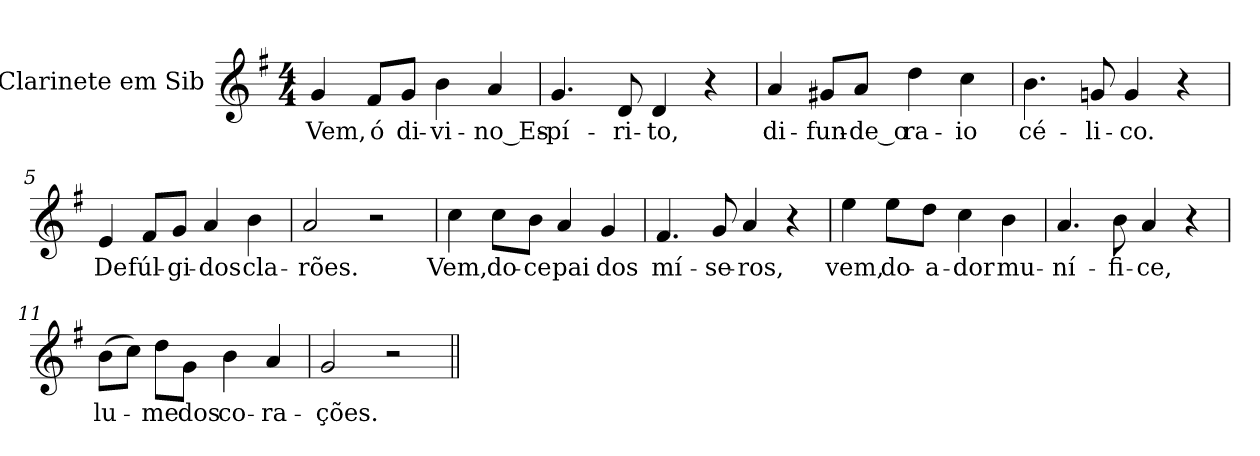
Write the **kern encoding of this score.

**kern	**text
*part1	*part1
*staff1	*staff1
*I"Clarinete em Sib	*
*I'Cl.	*
!!LO:PB:g=z
*clefG2	*
*ITrd1c2	*
*k[b-]	*
*F:	*
*M4/4	*
*MM86	*
=1	=1
!	!LO:LY:b:color=#000000
4fi/	Vem,
!	!LO:LY:b:color=#000000
8ei/L	ó
!	!LO:LY:b:color=#000000
8fi/J	di-
!	!LO:LY:b:color=#000000
4ai\	-vi-
!	!LO:LY:b:color=#000000
4gi/	-no_Es-
=2	=2
!	!LO:LY:b:color=#000000
4.fi/	-pí-
!	!LO:LY:b:color=#000000
8ci/	-ri-
!	!LO:LY:b:color=#000000
4ci/	-to,
4r	.
=3	=3
!	!LO:LY:b:color=#000000
4gi/	di-
!	!LO:LY:b:color=#000000
8f#Xi/L	-fun-
!	!LO:LY:b:color=#000000
8gi/J	-de_o
!	!LO:LY:b:color=#000000
4cci\	ra-
!	!LO:LY:b:color=#000000
4b-i\	-io
=4	=4
!	!LO:LY:b:color=#000000
4.ai\	cé-
!	!LO:LY:b:color=#000000
8fni/	-li-
!	!LO:LY:b:color=#000000
4fi/	-co.
4r	.
=5	=5
!	!LO:LY:b:color=#000000
4di/	De
!	!LO:LY:b:color=#000000
8ei/L	fúl-
!	!LO:LY:b:color=#000000
8fi/J	-gi-
!	!LO:LY:b:color=#000000
4gi/	-dos
!	!LO:LY:b:color=#000000
4ai\	cla-
!!LO:LB:g=z
=6	=6
!	!LO:LY:b:color=#000000
2gi/	-rões.
2r	.
=7	=7
!	!LO:LY:b:color=#000000
4b-i\	Vem,
!	!LO:LY:b:color=#000000
8b-i\L	do-
!	!LO:LY:b:color=#000000
8ai\J	-ce
!	!LO:LY:b:color=#000000
4gi/	pai
!	!LO:LY:b:color=#000000
4fi/	dos
=8	=8
!	!LO:LY:b:color=#000000
4.ei/	mí-
!	!LO:LY:b:color=#000000
8fi/	-se-
!	!LO:LY:b:color=#000000
4gi/	-ros,
4r	.
=9	=9
!	!LO:LY:b:color=#000000
4ddi\	vem,
!	!LO:LY:b:color=#000000
8ddi\L	do-
!	!LO:LY:b:color=#000000
8cci\J	-a-
!	!LO:LY:b:color=#000000
4b-i\	-dor
!	!LO:LY:b:color=#000000
4ai\	mu-
=10	=10
!	!LO:LY:b:color=#000000
4.gi/	-ní-
!	!LO:LY:b:color=#000000
8ai\	-fi-
!	!LO:LY:b:color=#000000
4gi/	-ce,
4r	.
!!LO:LB:g=z
=11	=11
!	!LO:LY:b:color=#000000
(8ai\L	lu-
8b-i\J)	.
!	!LO:LY:b:color=#000000
8cci\L	-me
!	!LO:LY:b:color=#000000
8fi\J	dos
!	!LO:LY:b:color=#000000
4ai\	co-
!	!LO:LY:b:color=#000000
4gi/	-ra-
=12	=12
!	!LO:LY:b:color=#000000
2fi/	-ções.
!	!LO:LY:b:color=#000000
2r	2. Vem,
=||	=||
*-	*-
